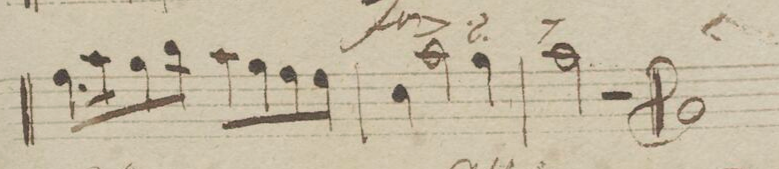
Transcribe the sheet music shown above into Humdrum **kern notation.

**kern	**dynam
*I"Clarinetto 1mo in B.	*
*clefG2	*
*k[f#]	*
*met(c)	*
*M4/4	*
8.ee\L	.
16gg\K	.
8ff#\	.
8aa\J	.
8gg\L	.
8ff#\	.
8ee\	.
8dd\J	.
=161	=161
4bX\	.
2gg^\	.
4ff#sSsS\	.
=162	=162
2gg^\	.
2r	.
==	==
*-	*-
